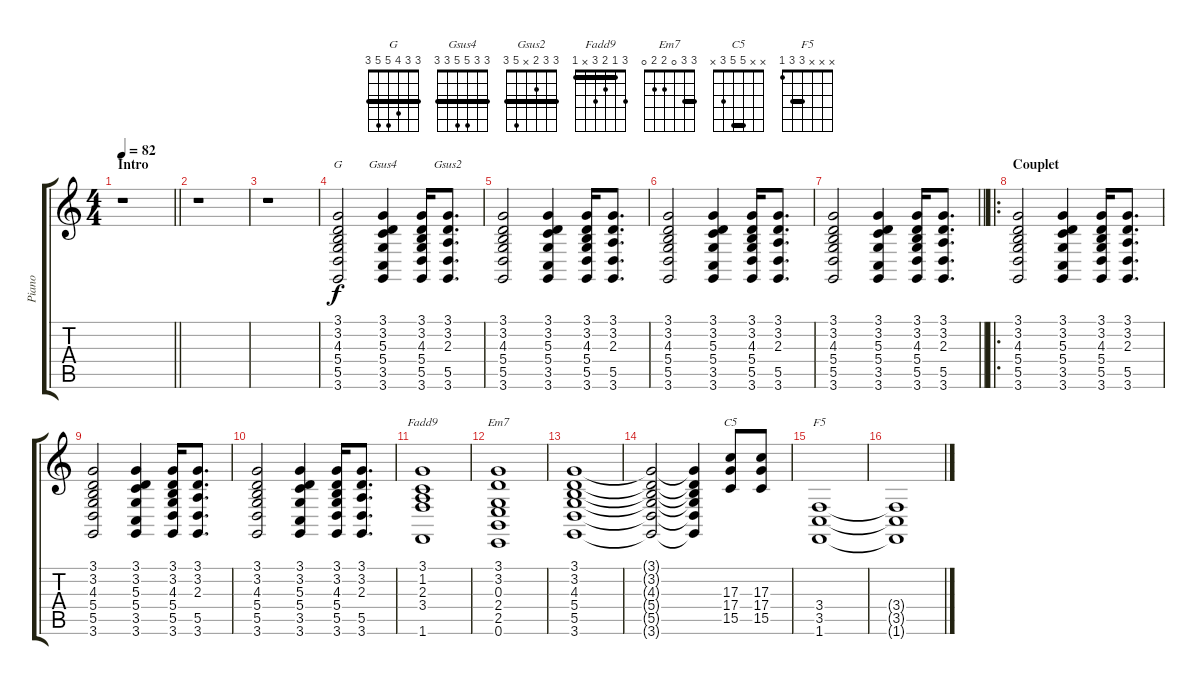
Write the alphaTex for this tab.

\track ("Piano" "Piano") {instrument acousticgrandpiano}
\staff {score tabs}
\tuning (E4 B3 G3 D3 A2 E2) {hide}
\chord ("G" 3 3 4 5 5 3) {barre 3}
\chord ("Gsus4" 3 3 5 5 3 3) {barre 3}
\chord ("Gsus2" 3 3 2 x 5 3) {barre 3}
\chord ("Fadd9" 3 1 2 3 x 1) {barre 1}
\chord ("Em7" 3 3 0 2 2 0) {barre 3}
\chord ("C5" x x 5 5 3 x) {barre 5}
\chord ("F5" x x x 3 3 1) {barre 3}
\ts (4 4)
\section ("" "Intro")
\tempo 82
\clef g2
\barLineRight lightlight
\ks c
r.1{dy f instrument acousticgrandpiano} |
r.1 |
r.1 |
(3.1 3.2 4.3 5.4 5.5 3.6).2{ch "G"} (3.1 3.2 5.3 5.4 3.5 3.6).4{ch "Gsus4"} (3.1 3.2 4.3 5.4 5.5 3.6).16 (3.1 3.2 2.3 5.5 3.6).8{d ch "Gsus2"} |
(3.1 3.2 4.3 5.4 5.5 3.6).2 (3.1 3.2 5.3 5.4 3.5 3.6).4 (3.1 3.2 4.3 5.4 5.5 3.6).16 (3.1 3.2 2.3 5.5 3.6).8{d} |
(3.1 3.2 4.3 5.4 5.5 3.6).2 (3.1 3.2 5.3 5.4 3.5 3.6).4 (3.1 3.2 4.3 5.4 5.5 3.6).16 (3.1 3.2 2.3 5.5 3.6).8{d} |
\barLineRight lightlight
(3.1 3.2 4.3 5.4 5.5 3.6).2 (3.1 3.2 5.3 5.4 3.5 3.6).4 (3.1 3.2 4.3 5.4 5.5 3.6).16 (3.1 3.2 2.3 5.5 3.6).8{d} |
\ro
\section ("" "Couplet")
(3.1 3.2 4.3 5.4 5.5 3.6).2 (3.1 3.2 5.3 5.4 3.5 3.6).4 (3.1 3.2 4.3 5.4 5.5 3.6).16 (3.1 3.2 2.3 5.5 3.6).8{d} |
(3.1 3.2 4.3 5.4 5.5 3.6).2 (3.1 3.2 5.3 5.4 3.5 3.6).4 (3.1 3.2 4.3 5.4 5.5 3.6).16 (3.1 3.2 2.3 5.5 3.6).8{d} |
(3.1 3.2 4.3 5.4 5.5 3.6).2 (3.1 3.2 5.3 5.4 3.5 3.6).4 (3.1 3.2 4.3 5.4 5.5 3.6).16 (3.1 3.2 2.3 5.5 3.6).8{d} |
(3.1 1.2 2.3 3.4 1.6).1{ch "Fadd9"} |
(3.1 3.2 0.3 2.4 2.5 0.6).1{ch "Em7"} |
(3.1 3.2 4.3 5.4 5.5 3.6).1 |
(3.1{t} 3.2{t} 4.3{t} 5.4{t} 5.5{t} 3.6{t}).2 (3.1{t} 3.2{t} 4.3{t} 5.4{t} 5.5{t} 3.6{t}).4 (17.3 17.4 15.5).8{ch "C5"} (17.3 17.4 15.5).8 |
(3.4 3.5 1.6).1{ch "F5"} |
(3.4{t} 3.5{t} 1.6{t}).1
